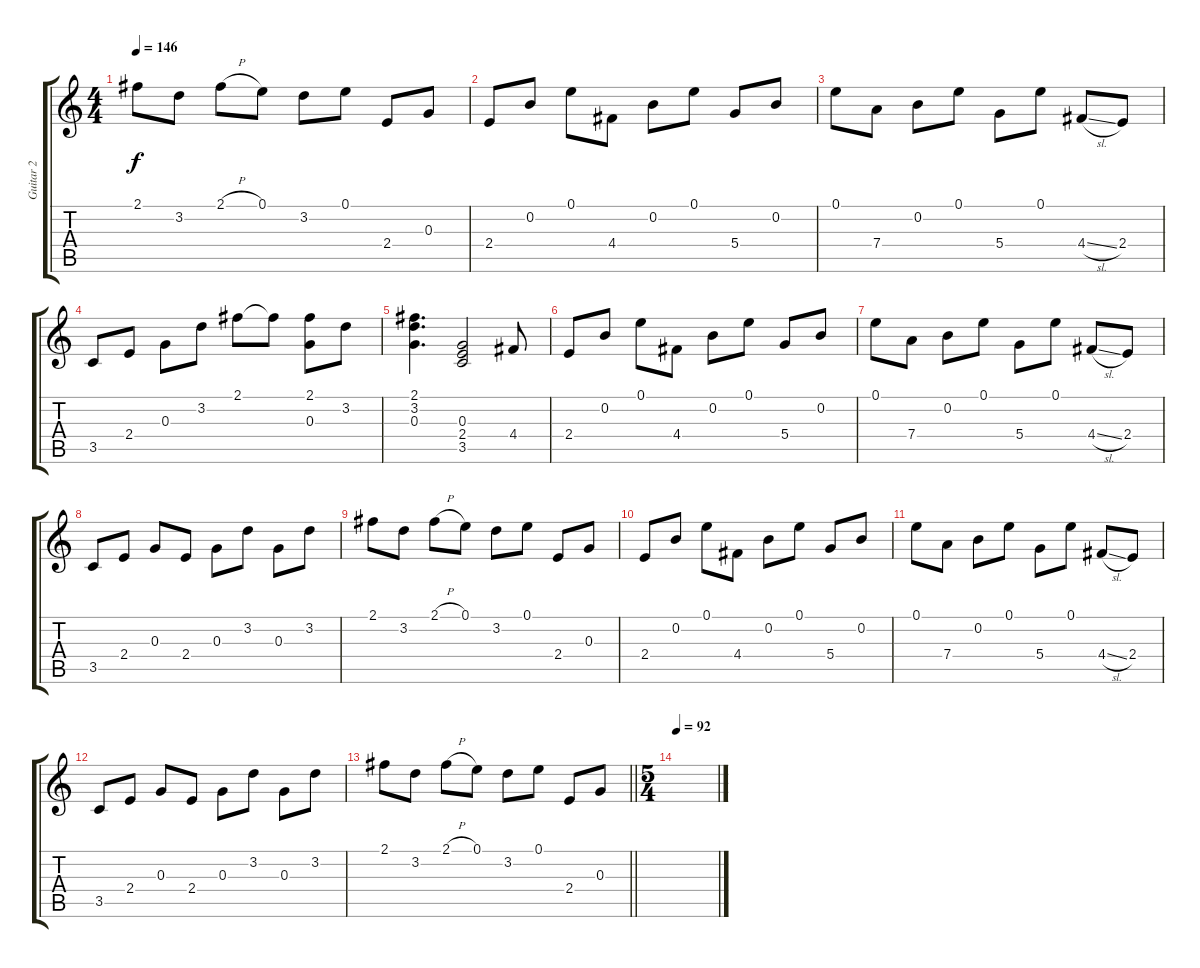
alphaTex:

\track ("Guitar 2" "Guitar 2") {instrument overdrivenguitar}
\staff {score tabs}
\tuning (E4 B3 G3 D3 A2 E2) {hide}
\ts (4 4)
\tempo 146
\clef g2
\ks c
2.1.8{dy f} 3.2.8 2.1{h}.8 0.1.8 3.2.8 0.1.8 2.4.8 0.3.8 |
2.4.8 0.2.8 0.1.8 4.4.8 0.2.8 0.1.8 5.4.8 0.2.8 |
0.1.8 7.4.8 0.2.8 0.1.8 5.4.8 0.1.8 4.4{sl}.8 2.4.8 |
3.5.8 2.4.8 0.3.8 3.2.8 2.1.8 2.1{t}.8 (2.1 0.3).8 3.2.8 |
(2.1 3.2 0.3).4{d} (0.3 2.4 3.5).2 4.4.8 |
2.4.8 0.2.8 0.1.8 4.4.8 0.2.8 0.1.8 5.4.8 0.2.8 |
0.1.8 7.4.8 0.2.8 0.1.8 5.4.8 0.1.8 4.4{sl}.8 2.4.8 |
3.5.8 2.4.8 0.3.8 2.4.8 0.3.8 3.2.8 0.3.8 3.2.8 |
2.1.8 3.2.8 2.1{h}.8 0.1.8 3.2.8 0.1.8 2.4.8 0.3.8 |
2.4.8 0.2.8 0.1.8 4.4.8 0.2.8 0.1.8 5.4.8 0.2.8 |
0.1.8 7.4.8 0.2.8 0.1.8 5.4.8 0.1.8 4.4{sl}.8 2.4.8 |
3.5.8 2.4.8 0.3.8 2.4.8 0.3.8 3.2.8 0.3.8 3.2.8 |
\barLineRight lightlight
2.1.8 3.2.8 2.1{h}.8 0.1.8 3.2.8 0.1.8 2.4.8 0.3.8 |
\ts (5 4)
\tempo 92
